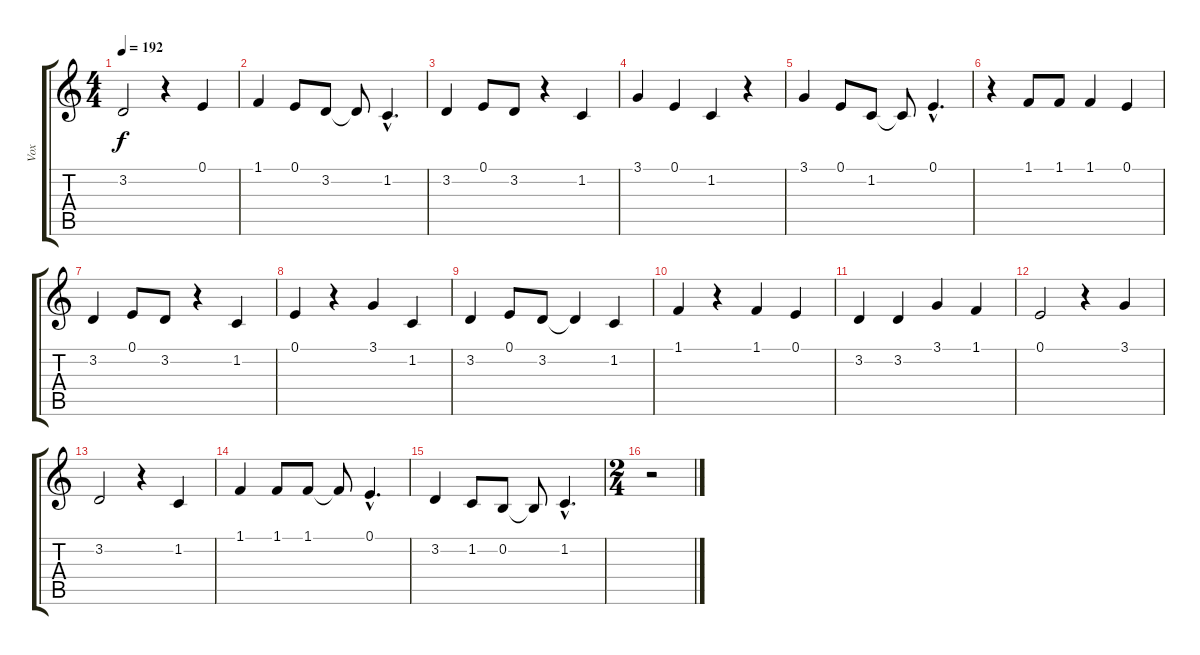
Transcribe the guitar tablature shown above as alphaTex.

\track ("Vox" "Vox") {instrument clarinet}
\staff {score tabs}
\tuning (E4 B3 G3 D3 A2 E2) {hide}
\ts (4 4)
\tempo 192
\clef g2
\ks c
3.2.2{dy f} r.4 0.1.4 |
1.1.4 0.1.8 3.2.8 3.2{t}.8 1.2{hac}.4{d} |
3.2.4 0.1.8 3.2.8 r.4 1.2.4 |
3.1.4 0.1.4 1.2.4 r.4 |
3.1.4 0.1.8 1.2.8 1.2{t}.8 0.1{hac}.4{d} |
r.4 1.1.8 1.1.8 1.1.4 0.1.4 |
3.2.4 0.1.8 3.2.8 r.4 1.2.4 |
0.1.4 r.4 3.1.4 1.2.4 |
3.2.4 0.1.8 3.2.8 3.2{t}.4 1.2.4 |
1.1.4 r.4 1.1.4 0.1.4 |
3.2.4 3.2.4 3.1.4 1.1.4 |
0.1.2 r.4 3.1.4 |
3.2.2 r.4 1.2.4 |
1.1.4 1.1.8 1.1.8 1.1{t}.8 0.1{hac}.4{d} |
3.2.4 1.2.8 0.2.8 0.2{t}.8 1.2{hac}.4{d} |
\ts (2 4)
r.2
